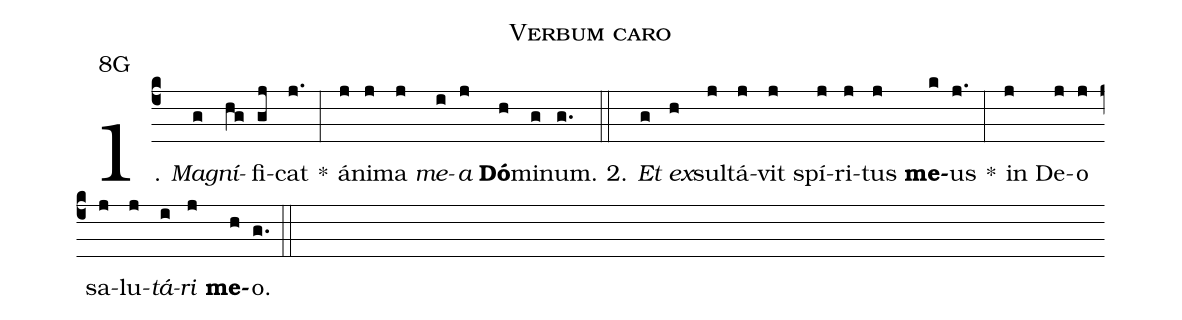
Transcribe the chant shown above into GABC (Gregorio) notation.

name:Verbum caro;
office-part:Antiphona;
mode:8;
annotation:8G;
%%
(c4) 1. <i>Ma(g)gní(hg)</i>fi(gj)cat(j.) *(:) á(j)ni(j)ma(j) <i>me</i>(i)<i>a</i>(j) <b>Dó</b>(h)mi(g)num.(g.) (::)
2. <i>Et(g) ex(h)</i>sul(j)tá(j)vit(j) spí(j)ri(j)tus(j) <b>me</b>(k)us(j.) *(:) in(j) De(j)o(j) sa(j)lu(j)<i>tá</i>(i)<i>ri</i>(j) <b>me</b>(h)o.(g.) (::)
